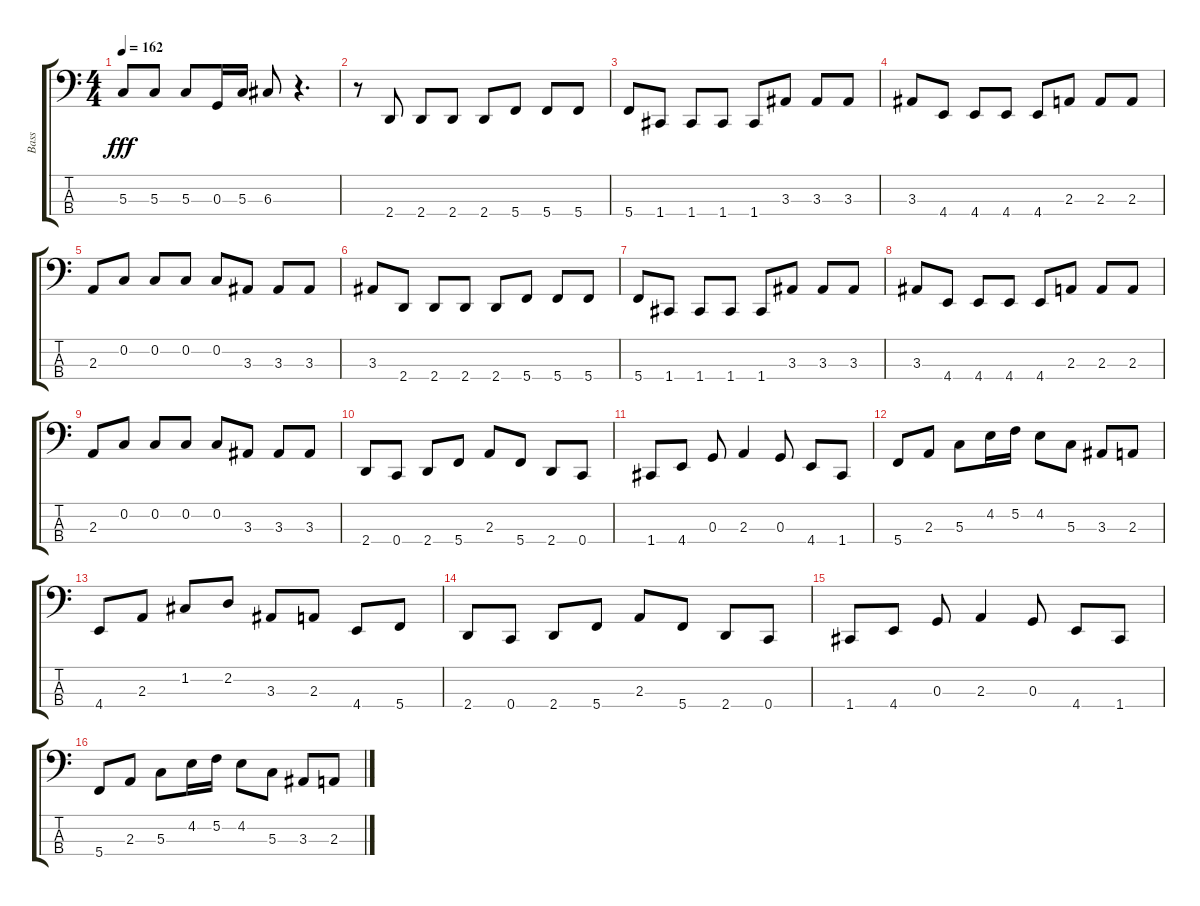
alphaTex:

\track ("Bass" "Bass") {instrument electricbassfinger}
\staff {score tabs}
\tuning (F2 C2 G1 C1) {hide}
\ts (4 4)
\tempo 162
\clef f4
\ks c
5.3.8{dy fff} 5.3.8 5.3.8 0.3.16 5.3.16 6.3.8 r.4{d} |
r.8 2.4.8 2.4.8 2.4.8 2.4.8 5.4.8 5.4.8 5.4.8 |
5.4.8 1.4.8 1.4.8 1.4.8 1.4.8 3.3.8 3.3.8 3.3.8 |
3.3.8 4.4.8 4.4.8 4.4.8 4.4.8 2.3.8 2.3.8 2.3.8 |
2.3.8 0.2.8 0.2.8 0.2.8 0.2.8 3.3.8 3.3.8 3.3.8 |
3.3.8 2.4.8 2.4.8 2.4.8 2.4.8 5.4.8 5.4.8 5.4.8 |
5.4.8 1.4.8 1.4.8 1.4.8 1.4.8 3.3.8 3.3.8 3.3.8 |
3.3.8 4.4.8 4.4.8 4.4.8 4.4.8 2.3.8 2.3.8 2.3.8 |
2.3.8 0.2.8 0.2.8 0.2.8 0.2.8 3.3.8 3.3.8 3.3.8 |
2.4.8 0.4.8 2.4.8 5.4.8 2.3.8 5.4.8 2.4.8 0.4.8 |
1.4.8 4.4.8 0.3.8 2.3.4 0.3.8 4.4.8 1.4.8 |
5.4.8 2.3.8 5.3.8 4.2.16 5.2.16 4.2.8 5.3.8 3.3.8 2.3.8 |
4.4.8 2.3.8 1.2.8 2.2.8 3.3.8 2.3.8 4.4.8 5.4.8 |
2.4.8 0.4.8 2.4.8 5.4.8 2.3.8 5.4.8 2.4.8 0.4.8 |
1.4.8 4.4.8 0.3.8 2.3.4 0.3.8 4.4.8 1.4.8 |
5.4.8 2.3.8 5.3.8 4.2.16 5.2.16 4.2.8 5.3.8 3.3.8 2.3.8
